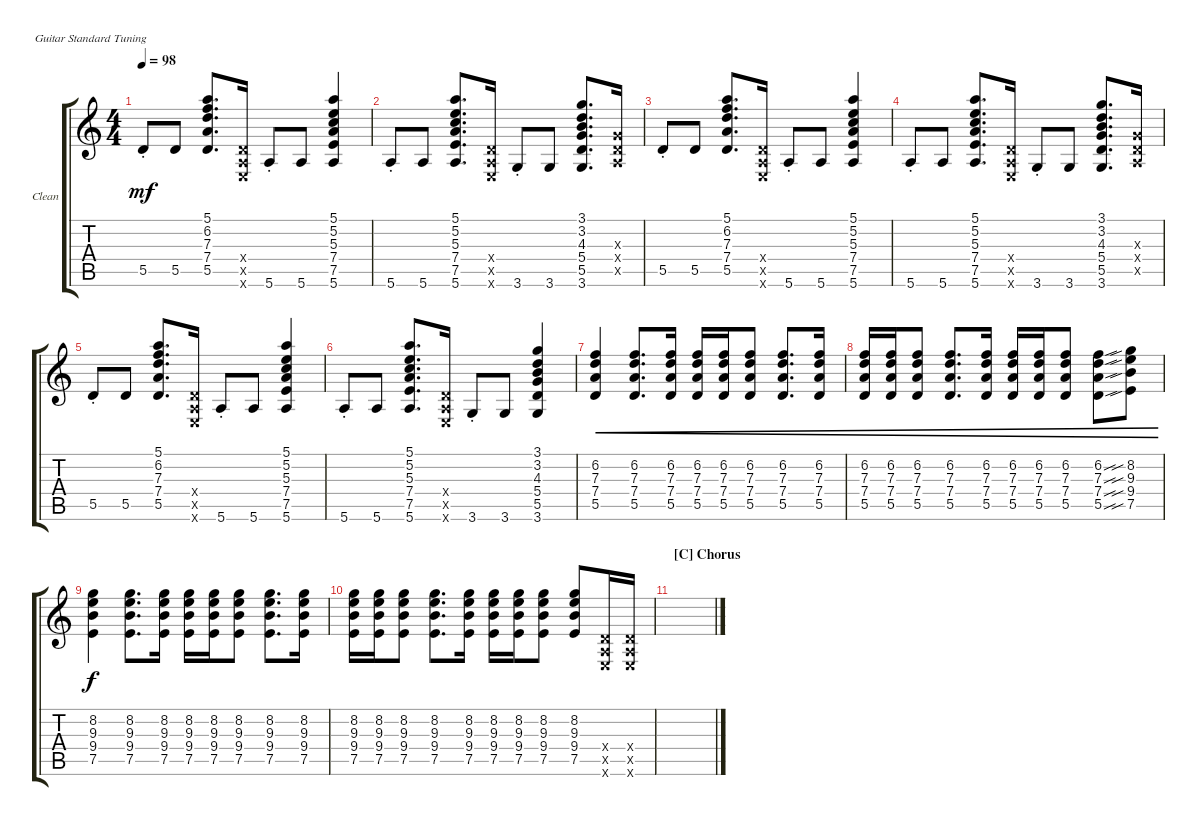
\defaultSystemsLayout 4
\bracketExtendMode groupsimilarinstruments
\firstSystemTrackNameOrientation horizontal
\otherSystemsTrackNameOrientation horizontal
\track ("Clean Guitar (John Frucsiante)" "Clean") {instrument electricguitarclean}
\staff {score tabs}
\tuning (E4 B3 G3 D3 A2 E2)
\ts (4 4)
\tempo 98
\clef g2
\scale
0.333333
\ks c
5.5{st}.8{dy mf} 5.5.8 (5.5 7.4 7.3 6.2 5.1).8{d} (0.6{x} 0.5{x} 0.4{x}).16 5.6{st}.8 5.6.8 (5.6 7.5 7.4 5.3 5.2 5.1).4 |
\scale
0.333333 5.6{st}.8 5.6.8 (5.6 7.5 7.4 5.3 5.2 5.1).8{d} (0.6{x} 0.5{x} 0.4{x}).16 3.6{st}.8 3.6.8 (3.6 5.5 5.4 4.3 3.2 3.1).8{d} (0.5{x} 0.4{x} 0.3{x}).16 |
\scale
0.333333 5.5{st}.8 5.5.8 (5.5 7.4 7.3 6.2 5.1).8{d} (0.6{x} 0.5{x} 0.4{x}).16 5.6{st}.8 5.6.8 (5.6 7.5 7.4 5.3 5.2 5.1).4 |
\scale
0.333333 5.6{st}.8 5.6.8 (5.6 7.5 7.4 5.3 5.2 5.1).8{d} (0.6{x} 0.5{x} 0.4{x}).16 3.6{st}.8 3.6.8 (3.6 5.5 5.4 4.3 3.2 3.1).8{d} (0.5{x} 0.4{x} 0.3{x}).16 |
\scale
0.333333 5.5{st}.8 5.5.8 (5.5 7.4 7.3 6.2 5.1).8{d} (0.6{x} 0.5{x} 0.4{x}).16 5.6{st}.8 5.6.8 (5.6 7.5 7.4 5.3 5.2 5.1).4 |
\scale
0.333333 5.6{st}.8 5.6.8 (5.6 7.5 7.4 5.3 5.2 5.1).8{d} (0.6{x} 0.5{x} 0.4{x}).16 3.6{st}.8 3.6.8 (3.6 5.5 5.4 4.3 3.2 3.1).4 |
\scale
0.333333 (5.5 7.4 7.3 6.2).4{cre} (5.5 7.4 7.3 6.2).8{d cre} (5.5 7.4 7.3 6.2).16{cre} (5.5 7.4 7.3 6.2).16{cre} (5.5 7.4 7.3 6.2).16{cre} (5.5 7.4 7.3 6.2).8{cre} (5.5 7.4 7.3 6.2).8{d cre} (5.5 7.4 7.3 6.2).16{cre} |
\scale
0.333333 (5.5 7.4 7.3 6.2).16{cre} (5.5 7.4 7.3 6.2).16{cre} (5.5 7.4 7.3 6.2).8{cre} (5.5 7.4 7.3 6.2).8{d cre} (5.5 7.4 7.3 6.2).16{cre} (5.5 7.4 7.3 6.2).16{cre} (5.5 7.4 7.3 6.2).16{cre} (5.5 7.4 7.3 6.2).8{cre} (5.5{sou} 7.4{sou} 7.3{sou} 6.2{sou}).8{cre} (7.5{sib} 9.4{sib} 9.3{sib} 8.2{sib}).8{cre} |
\scale
0.333333 (7.5 9.4 9.3 8.2).4{dy f} (7.5 9.4 9.3 8.2).8{d} (7.5 9.4 9.3 8.2).16 (7.5 9.4 9.3 8.2).16 (7.5 9.4 9.3 8.2).16 (7.5 9.4 9.3 8.2).8 (7.5 9.4 9.3 8.2).8{d} (7.5 9.4 9.3 8.2).16 |
\scale
0.333333 (7.5 9.4 9.3 8.2).16 (7.5 9.4 9.3 8.2).16 (7.5 9.4 9.3 8.2).8 (7.5 9.4 9.3 8.2).8{d} (7.5 9.4 9.3 8.2).16 (7.5 9.4 9.3 8.2).16 (7.5 9.4 9.3 8.2).16 (7.5 9.4 9.3 8.2).8 (7.5 9.4 9.3 8.2).8 (0.6{x} 0.5{x} 0.4{x}).16 (0.4{x} 0.5{x} 0.6{x}).16 |
\section ("C" "Chorus")
\scale
0.333333 |
\scale
0.333333 |
\scale
0.333333 |
\scale
0.333333 |
\scale
0.333333 |
\scale
0.333333
